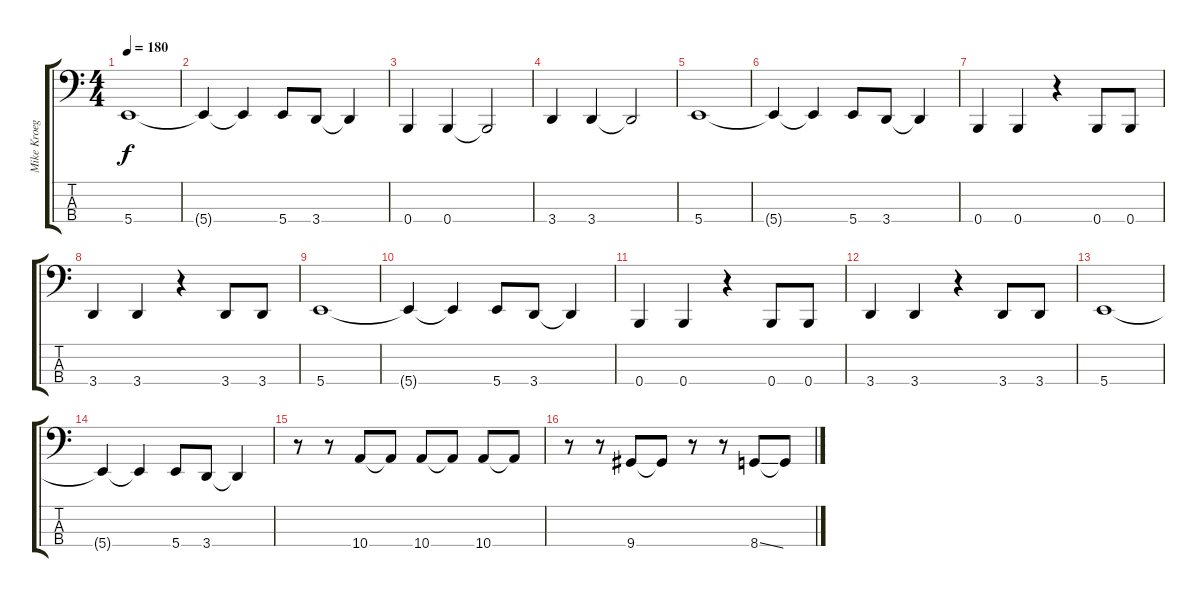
\track ("Mike Kroeger(bass)" "Mike Kroeg") {instrument electricbasspick}
\staff {score tabs}
\tuning (G2 D2 A1 B0) {hide}
\ts (4 4)
\tempo 180
\clef f4
\ks c
5.4.1{dy f} |
5.4{t}.4 5.4{t}.4 5.4.8 3.4.8 3.4{t}.4 |
0.4.4 0.4.4 0.4{t}.2 |
3.4.4 3.4.4 3.4{t}.2 |
5.4.1 |
5.4{t}.4 5.4{t}.4 5.4.8 3.4.8 3.4{t}.4 |
0.4.4 0.4.4 r.4 0.4.8 0.4.8 |
3.4.4 3.4.4 r.4 3.4.8 3.4.8 |
5.4.1 |
5.4{t}.4 5.4{t}.4 5.4.8 3.4.8 3.4{t}.4 |
0.4.4 0.4.4 r.4 0.4.8 0.4.8 |
3.4.4 3.4.4 r.4 3.4.8 3.4.8 |
5.4.1 |
5.4{t}.4 5.4{t}.4 5.4.8 3.4.8 3.4{t}.4 |
r.8 r.8 10.4.8 10.4{t}.8 10.4.8 10.4{t}.8 10.4.8 10.4{t}.8 |
r.8 r.8 9.4.8 9.4{t}.8 r.8 r.8 8.4{ss}.8 8.4{t}.8
